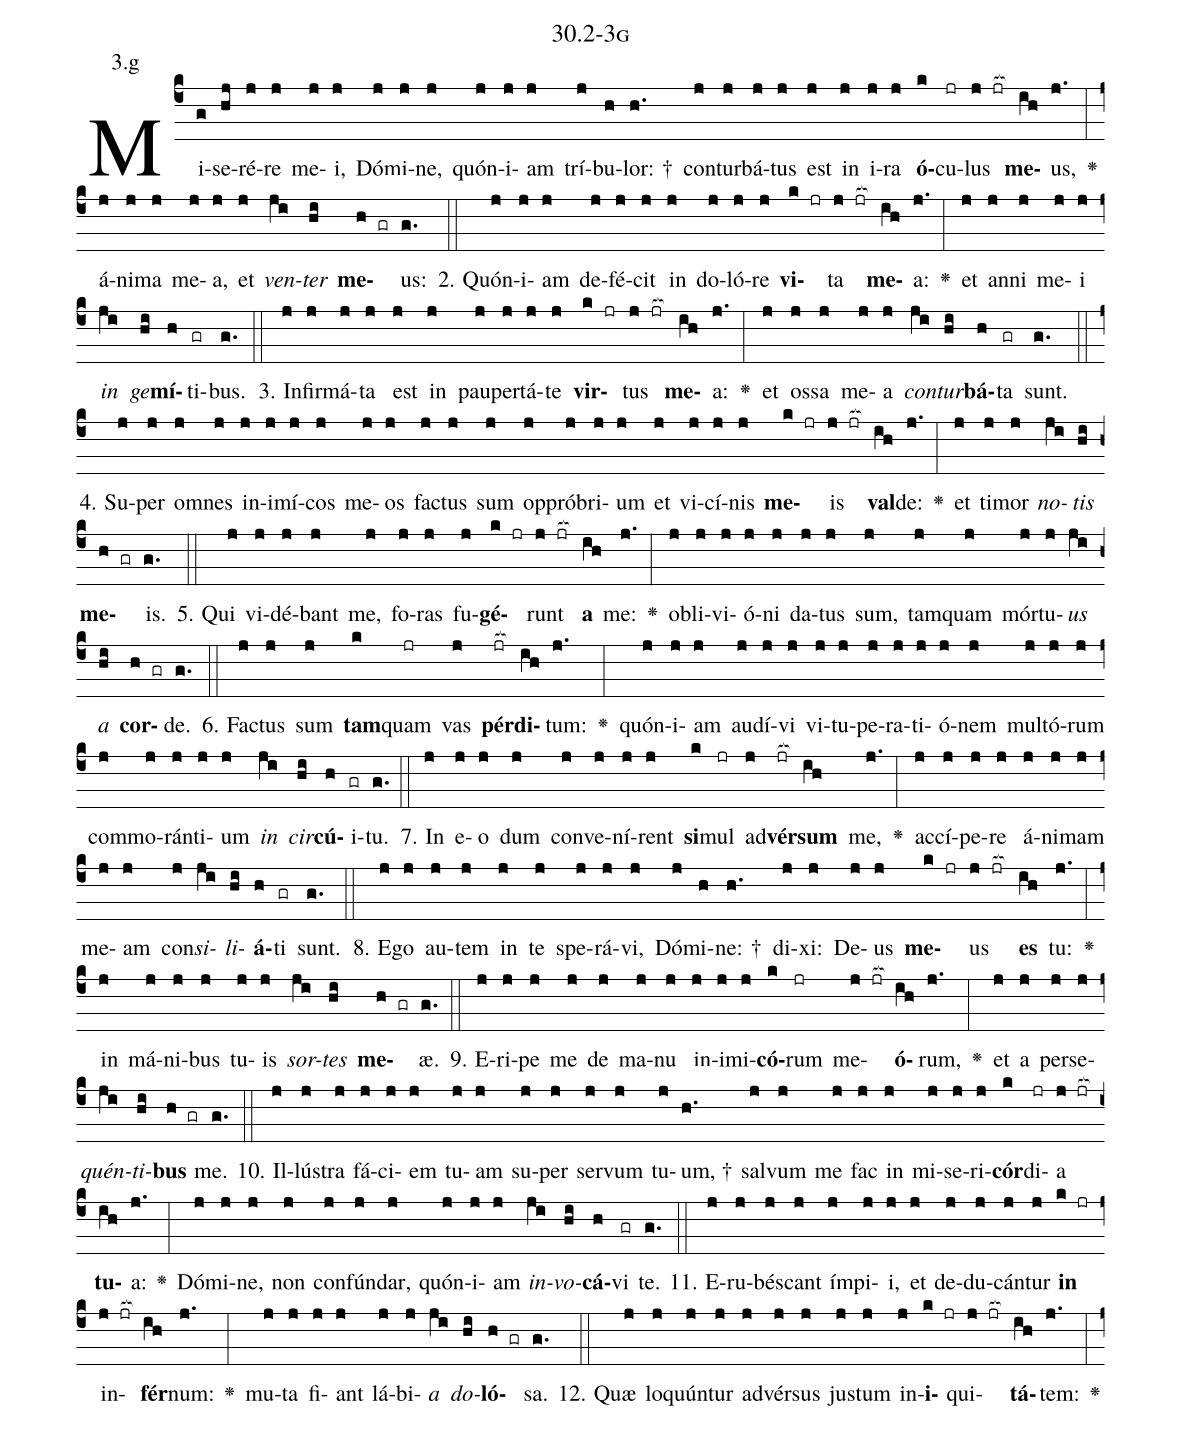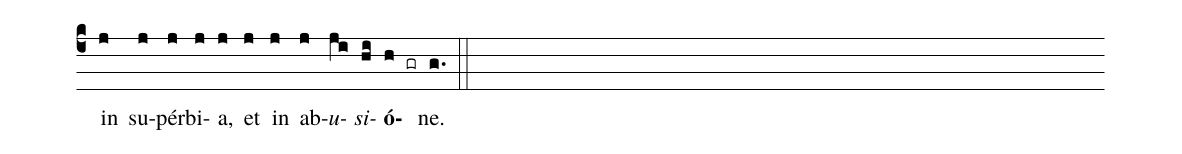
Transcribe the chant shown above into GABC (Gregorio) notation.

name: 30.2-3g;
annotation: 3.g;
%%
(c4)Mi(g)se(hj)ré(j)re(j) me(j)i,(j) Dó(j)mi(j)ne,(j) quón(j)i(j)am(j) trí(j)bu(h)lor: †(h.) con(j)tur(j)bá(j)tus(j) est(j) in(j) i(j)ra(j) <b>ó</b>(k)cu(jr)lus(j jr[ocb:1{]) <b>me</b>(ih[ocb:0}])us,(j.) <v>\greheightstar</v>(:) á(j)ni(j)ma(j) me(j)a,(j) et(j) <i>ven</i>(ji)<i>ter</i>(hi) <b>me</b>(h gr)us:(g.) (::)
2. Quón(j)i(j)am(j) de(j)fé(j)cit(j) in(j) do(j)ló(j)re(j) <b>vi</b>(k jr)ta(j jr[ocb:1{]) <b>me</b>(ih[ocb:0}])a:(j.) <v>\greheightstar</v>(:) et(j) an(j)ni(j) me(j)i(j) <i>in</i>(ji) <i>ge</i>(hi)<b>mí</b>(h)ti(gr)bus.(g.) (::)
3. In(j)fir(j)má(j)ta(j) est(j) in(j) pau(j)per(j)tá(j)te(j) <b>vir</b>(k jr)tus(j jr[ocb:1{]) <b>me</b>(ih[ocb:0}])a:(j.) <v>\greheightstar</v>(:) et(j) os(j)sa(j) me(j)a(j) <i>con</i>(ji)<i>tur</i>(hi)<b>bá</b>(h)ta(gr) sunt.(g.) (::)
4. Su(j)per(j) om(j)nes(j) in(j)i(j)mí(j)cos(j) me(j)os(j) fac(j)tus(j) sum(j) op(j)pró(j)bri(j)um(j) et(j) vi(j)cí(j)nis(j) <b>me</b>(k jr)is(j jr[ocb:1{]) <b>val</b>(ih[ocb:0}])de:(j.) <v>\greheightstar</v>(:) et(j) ti(j)mor(j) <i>no</i>(ji)<i>tis</i>(hi) <b>me</b>(h gr)is.(g.) (::)
5. Qui(j) vi(j)dé(j)bant(j) me,(j) fo(j)ras(j) fu(j)<b>gé</b>(k jr)runt(j jr[ocb:1{]) <b>a</b>(ih[ocb:0}]) me:(j.) <v>\greheightstar</v>(:) ob(j)li(j)vi(j)ó(j)ni(j) da(j)tus(j) sum,(j) tam(j)quam(j) mór(j)tu(j)<i>us</i>(ji) <i>a</i>(hi) <b>cor</b>(h gr)de.(g.) (::)
6. Fac(j)tus(j) sum(j) <b>tam</b>(k)quam(jr) vas(j) <b>pér</b>(jr[ocb:1{])<b>di</b>(ih[ocb:0}])tum:(j.) <v>\greheightstar</v>(:) quón(j)i(j)am(j) au(j)dí(j)vi(j) vi(j)tu(j)pe(j)ra(j)ti(j)ó(j)nem(j) mul(j)tó(j)rum(j) com(j)mo(j)rán(j)ti(j)um(j) <i>in</i>(ji) <i>cir</i>(hi)<b>cú</b>(h)i(gr)tu.(g.) (::)
7. In(j) e(j)o(j) dum(j) con(j)ve(j)ní(j)rent(j) <b>si</b>(k)mul(jr) ad(j)<b>vér</b>(jr[ocb:1{])<b>sum</b>(ih[ocb:0}]) me,(j.) <v>\greheightstar</v>(:) ac(j)cí(j)pe(j)re(j) á(j)ni(j)mam(j) me(j)am(j) con(j)<i>si</i>(ji)<i>li</i>(hi)<b>á</b>(h)ti(gr) sunt.(g.) (::)
8. E(j)go(j) au(j)tem(j) in(j) te(j) spe(j)rá(j)vi,(j) Dó(j)mi(h)ne: †(h.) di(j)xi:(j) De(j)us(j) <b>me</b>(k jr)us(j jr[ocb:1{]) <b>es</b>(ih[ocb:0}]) tu:(j.) <v>\greheightstar</v>(:) in(j) má(j)ni(j)bus(j) tu(j)is(j) <i>sor</i>(ji)<i>tes</i>(hi) <b>me</b>(h gr)æ.(g.) (::)
9. E(j)ri(j)pe(j) me(j) de(j) ma(j)nu(j) in(j)i(j)mi(j)<b>có</b>(k)rum(jr) me(j jr[ocb:1{])<b>ó</b>(ih[ocb:0}])rum,(j.) <v>\greheightstar</v>(:) et(j) a(j) per(j)se(j)<i>quén</i>(ji)<i>ti</i>(hi)<b>bus</b>(h gr) me.(g.) (::)
10. Il(j)lús(j)tra(j) fá(j)ci(j)em(j) tu(j)am(j) su(j)per(j) ser(j)vum(j) tu(j)um, †(h.) sal(j)vum(j) me(j) fac(j) in(j) mi(j)se(j)ri(j)<b>cór</b>(k)di(jr)a(j jr[ocb:1{]) <b>tu</b>(ih[ocb:0}])a:(j.) <v>\greheightstar</v>(:) Dó(j)mi(j)ne,(j) non(j) con(j)fún(j)dar,(j) quón(j)i(j)am(j) <i>in</i>(ji)<i>vo</i>(hi)<b>cá</b>(h)vi(gr) te.(g.) (::)
11. E(j)ru(j)bés(j)cant(j) ím(j)pi(j)i,(j) et(j) de(j)du(j)cán(j)tur(j) <b>in</b>(k jr) in(j jr[ocb:1{])<b>fér</b>(ih[ocb:0}])num:(j.) <v>\greheightstar</v>(:) mu(j)ta(j) fi(j)ant(j) lá(j)bi(j)<i>a</i>(ji) <i>do</i>(hi)<b>ló</b>(h gr)sa.(g.) (::)
12. Quæ(j) lo(j)quún(j)tur(j) ad(j)vér(j)sus(j) jus(j)tum(j) in(j)<b>i</b>(k jr)qui(j jr[ocb:1{])<b>tá</b>(ih[ocb:0}])tem:(j.) <v>\greheightstar</v>(:) in(j) su(j)pér(j)bi(j)a,(j) et(j) in(j) ab(j)<i>u</i>(ji)<i>si</i>(hi)<b>ó</b>(h gr)ne.(g.) (::)
